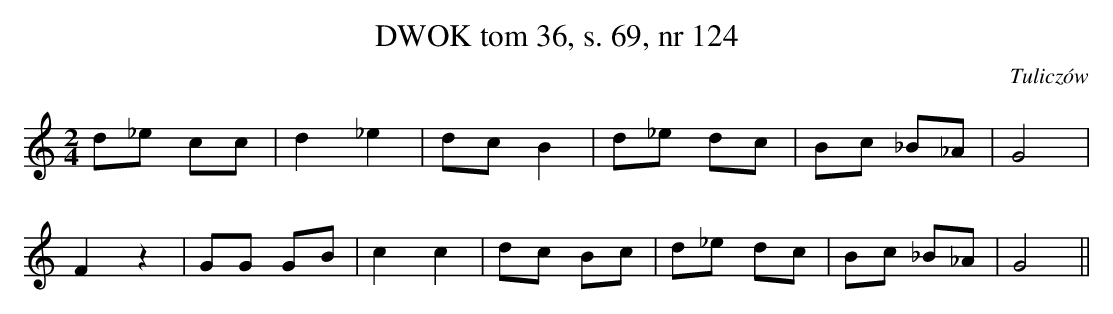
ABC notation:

X:1
T: DWOK tom 36, s. 69, nr 124
O:Tuliczów
L:1/8
M:2/4
K:C
d_e cc|d2_e2|dc B2|d_e dc|Bc _B_A|G4|
F2 z2|GG GB|c2 c2|dc Bc|d_e dc|Bc _B_A|G4||
